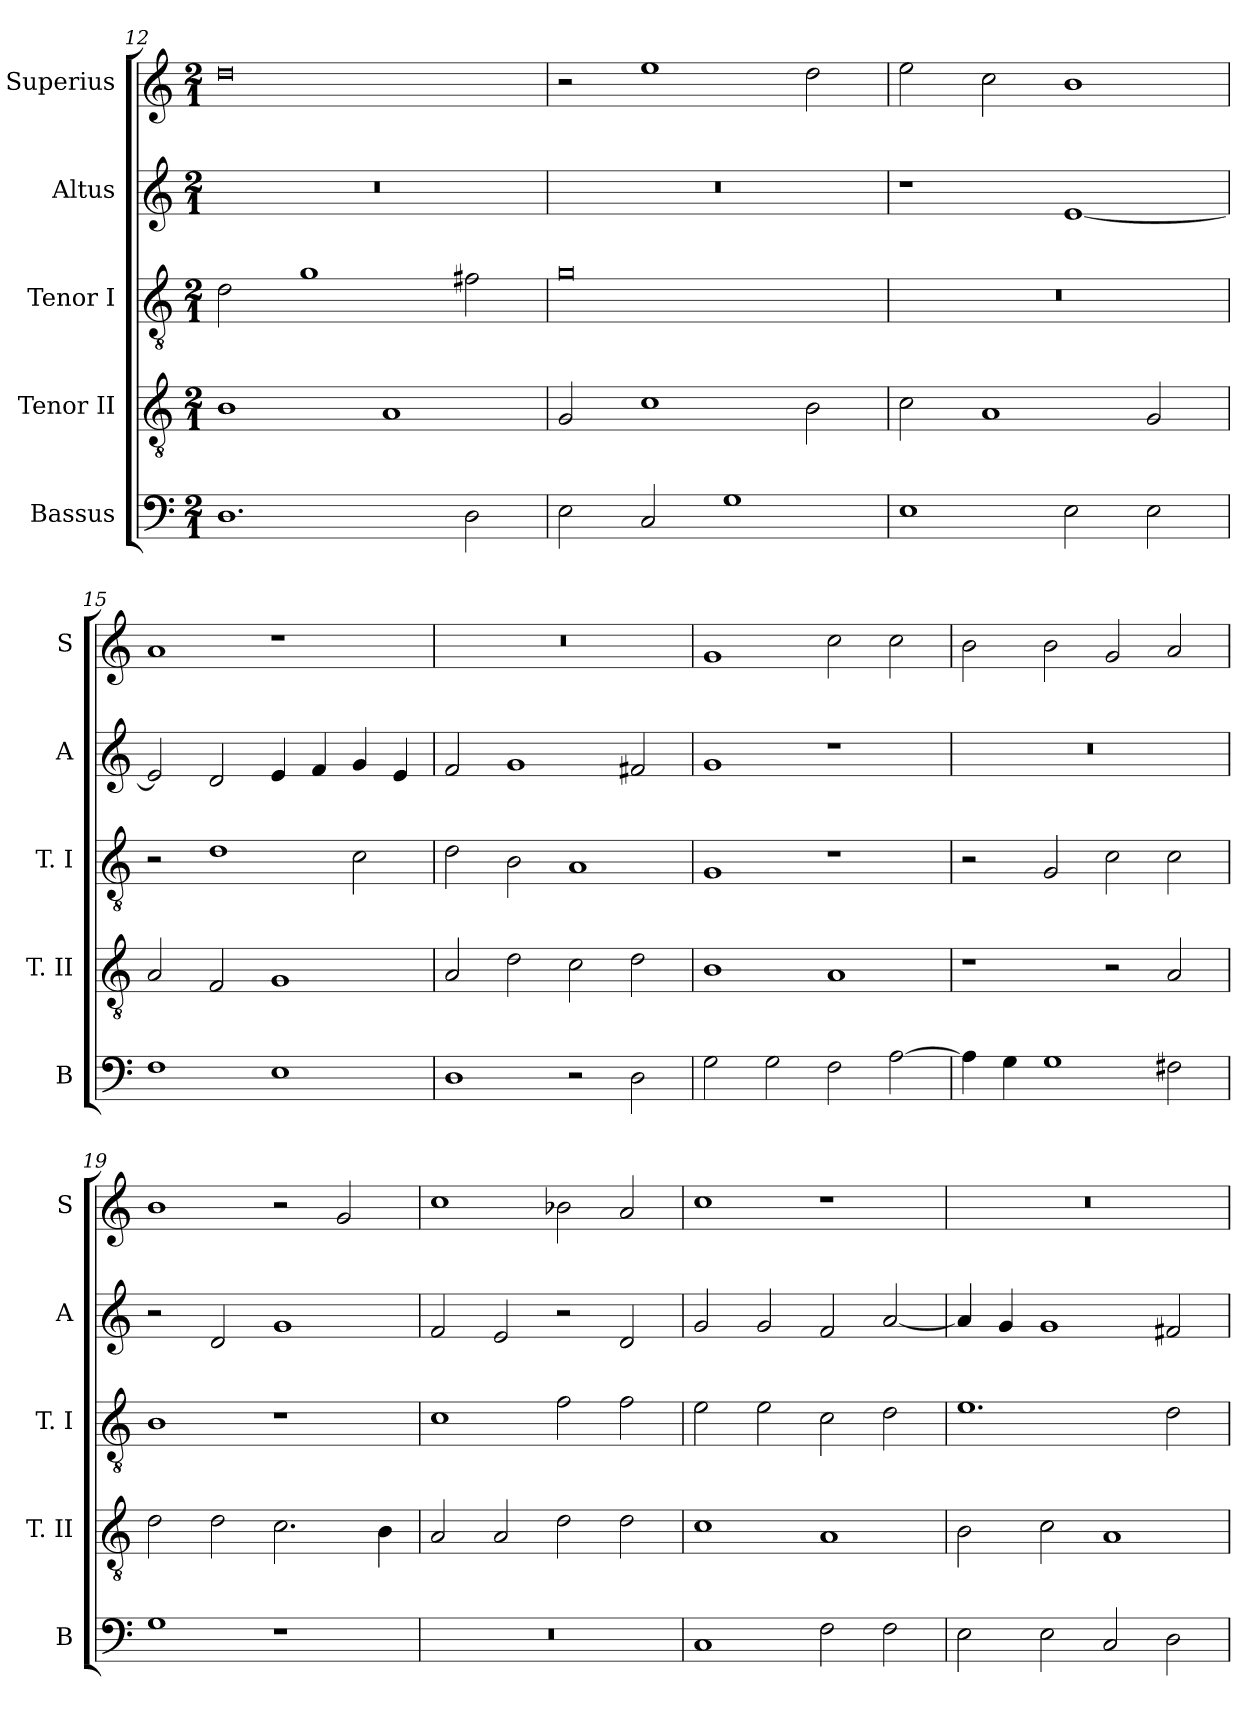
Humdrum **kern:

**kern	**kern	**kern	**kern	**kern
*part5	*part4	*part3	*part2	*part1
*staff5	*staff4	*staff3	*staff2	*staff1
*I"Bassus	*I"Tenor II	*I"Tenor I	*I"Altus	*I"Superius
*I'B	*I'T. II	*I'T. I	*I'A	*I'S
*clefF4	*clefGv2	*clefGv2	*clefG2	*clefG2
*k[]	*k[]	*k[]	*k[]	*k[]
*M2/1	*M2/1	*M2/1	*M2/1	*M2/1
=12	=12	=12	=12	=12
1.D	1B	2d	0r	0dd
.	.	1g	.	.
.	1A	.	.	.
2D	.	2f#X	.	.
=13	=13	=13	=13	=13
2E	2G	0g	0r	2r
2C	1c	.	.	1ee
1G	.	.	.	.
.	2B	.	.	2dd
=14	=14	=14	=14	=14
1E	2c	0r	1r	2ee
.	1A	.	.	2cc
2E	.	.	[1e	1b
2E	2G	.	.	.
=15	=15	=15	=15	=15
1F	2A	2r	2e]	1a
.	2F	1d	2d	.
1E	1G	.	4e	1r
.	.	.	4f	.
.	.	2c	4g	.
.	.	.	4e	.
=16	=16	=16	=16	=16
1D	2A	2d	2f	0r
.	2d	2B	1g	.
2r	2c	1A	.	.
2D	2d	.	2f#X	.
=17	=17	=17	=17	=17
2G	1B	1G	1g	1g
2G	.	.	.	.
2F	1A	1r	1r	2cc
[2A	.	.	.	2cc
=18	=18	=18	=18	=18
4A]	1r	2r	0r	2b
4G	.	.	.	.
1G	.	2G	.	2b
.	2r	2c	.	2g
2F#X	2A	2c	.	2a
=19	=19	=19	=19	=19
1G	2d	1B	2r	1b
.	2d	.	2d	.
1r	2.c	1r	1g	2r
.	.	.	.	2g
.	4B	.	.	.
=20	=20	=20	=20	=20
0r	2A	1c	2f	1cc
.	2A	.	2e	.
.	2d	2f	2r	2b-X
.	2d	2f	2d	2a
=21	=21	=21	=21	=21
1C	1c	2e	2g	1cc
.	.	2e	2g	.
2F	1A	2c	2f	1r
2F	.	2d	[2a	.
=22	=22	=22	=22	=22
2E	2B	1.e	4a]	0r
.	.	.	4g	.
2E	2c	.	1g	.
2C	1A	.	.	.
2D	.	2d	2f#X	.
=	=	=	=	=
*-	*-	*-	*-	*-
